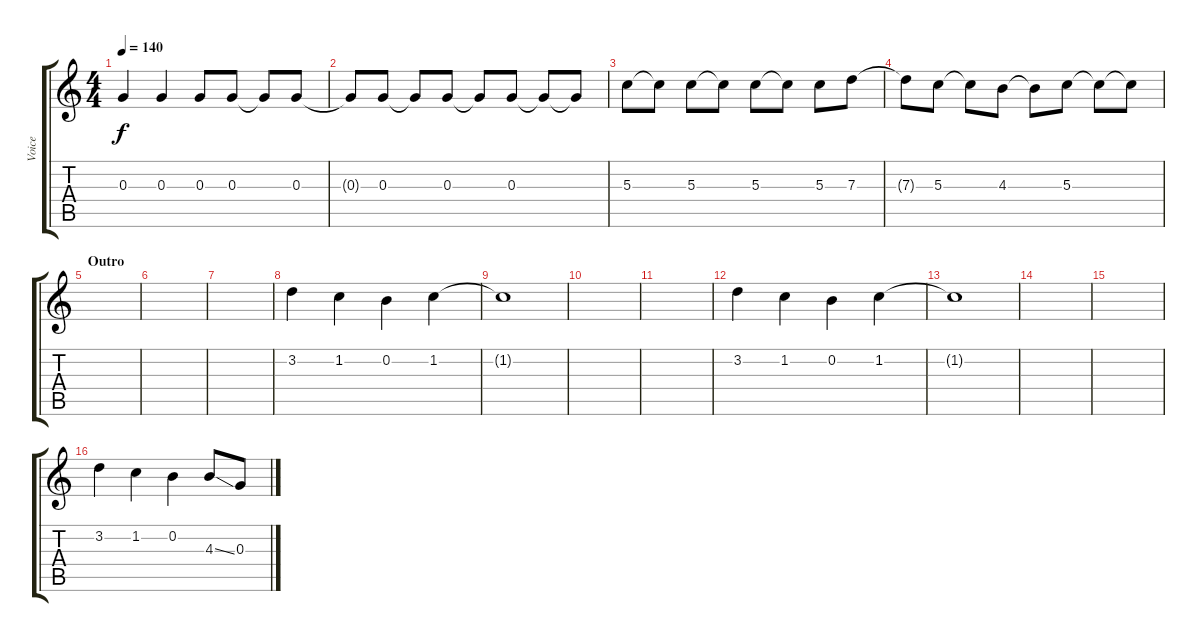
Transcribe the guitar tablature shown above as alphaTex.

\track ("Voice" "Voice") {instrument acousticguitarsteel}
\staff {score tabs}
\tuning (E4 B3 G3 D3 A2 E2) {hide}
\ts (4 4)
\tempo 140
\clef g2
\ks c
0.3.4{dy f} 0.3.4 0.3.8 0.3.8 0.3{t}.8 0.3.8 |
0.3{t}.8 0.3.8 0.3{t}.8 0.3.8 0.3{t}.8 0.3.8 0.3{t}.8 0.3{t}.8 |
5.3.8 5.3{t}.8 5.3.8 5.3{t}.8 5.3.8 5.3{t}.8 5.3.8 7.3.8 |
7.3{t}.8 5.3.8 5.3{t}.8 4.3.8 4.3{t}.8 5.3.8 5.3{t}.8 5.3{t}.8 |
\section ("" "Outro")
|
|
|
3.2.4 1.2.4 0.2.4 1.2.4 |
1.2{t}.1 |
|
|
3.2.4 1.2.4 0.2.4 1.2.4 |
1.2{t}.1 |
|
|
3.2.4 1.2.4 0.2.4 4.3{ss}.8 0.3.8
